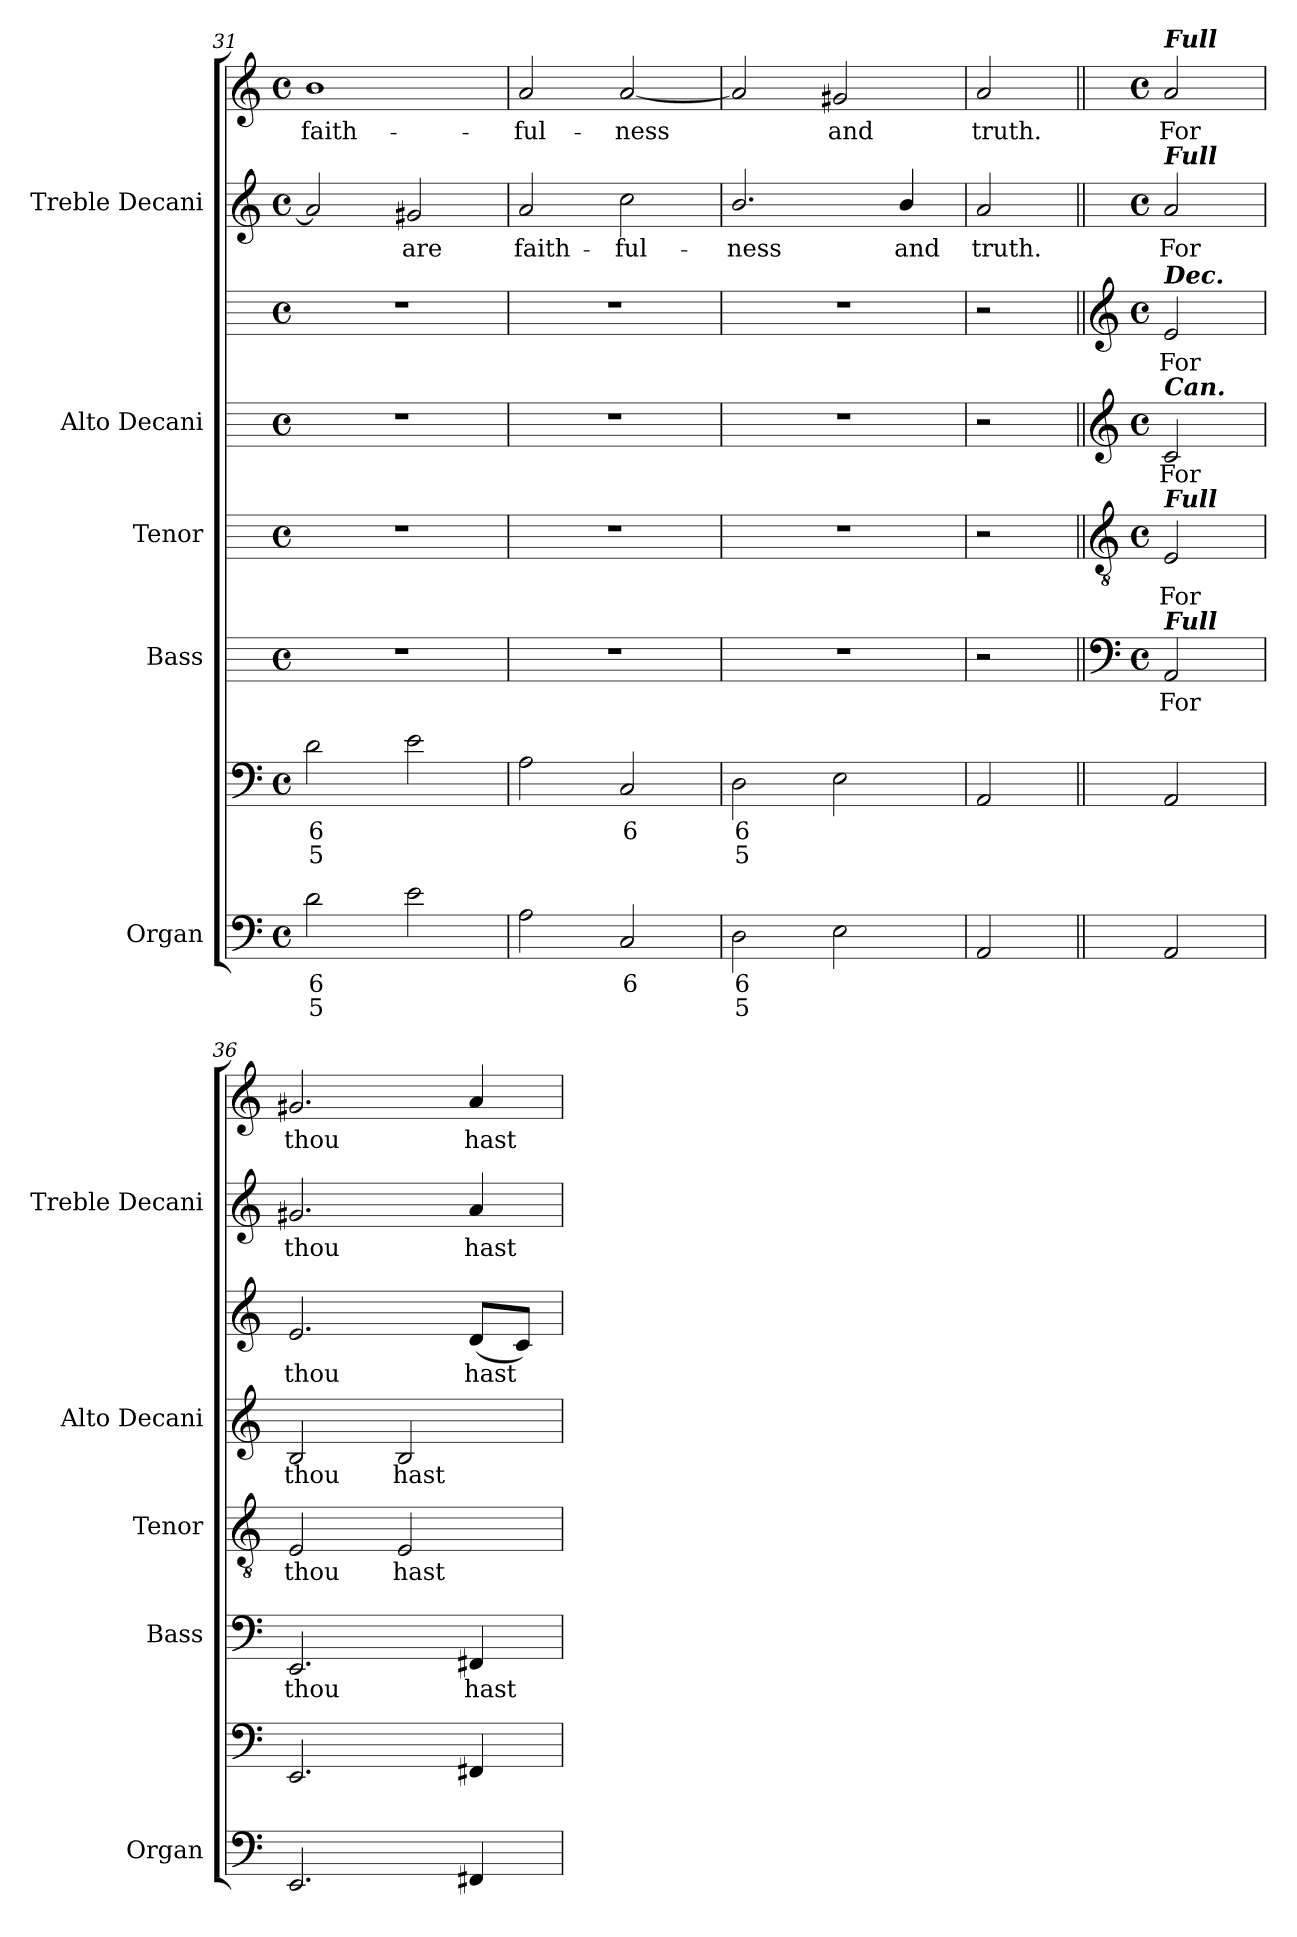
**kern	**text	**text	**kern	**text	**text	**kern	**text	**kern	**text	**kern	**text	**kern	**text	**kern	**text	**kern	**text
*part5	*part5	*part5	*part5	*part5	*part5	*part4	*part4	*part3	*part3	*part2	*part2	*part2	*part2	*part1	*part1	*part1	*part1
*staff8	*staff8	*staff8	*staff7	*staff7	*staff7	*staff6	*staff6	*staff5	*staff5	*staff4	*staff4	*staff3	*staff3	*staff2	*staff2	*staff1	*staff1
*I"Organ	*	*	*	*	*	*I"Bass	*	*I"Tenor	*	*I"Alto Decani	*	*	*	*I"Treble Decani	*	*	*
*I'Organ	*	*	*	*	*	*I'Bass	*	*I'Tenor	*	*I'Alto Decani	*	*	*	*I'Treble Decani	*	*	*
*clefF4	*	*	*clefF4	*	*	*	*	*	*	*	*	*	*	*clefG2	*	*clefG2	*
*k[]	*	*	*k[]	*	*	*	*	*	*	*	*	*	*	*k[]	*	*k[]	*
*C:	*	*	*C:	*	*	*	*	*	*	*	*	*	*	*C:	*	*C:	*
*M4/4	*	*	*M4/4	*	*	*M4/4	*	*M4/4	*	*M4/4	*	*M4/4	*	*M4/4	*	*M4/4	*
*met(c)	*	*	*met(c)	*	*	*met(c)	*	*met(c)	*	*met(c)	*	*met(c)	*	*met(c)	*	*met(c)	*
=31	=31	=31	=31	=31	=31	=31	=31	=31	=31	=31	=31	=31	=31	=31	=31	=31	=31
*^	*	*	*	*	*	*	*	*	*	*	*	*	*	*	*	*	*
!	!	!LO:LY:b	!LO:LY:b	!	!LO:LY:b	!LO:LY:b	!	!	!	!	!	!	!	!	!	!	!	!LO:LY:b
*	*	*	*	*^	*	*	*	*	*	*	*	*	*	*	*	*	*	*
1ryy	2d\	6	5	1ryy	2d\	6	5	1r	.	1r	.	1r	.	1r	.	2a]	.	1b	faith-
!	!	!	!	!	!	!	!	!	!	!	!	!	!	!	!	!	!LO:LY:b	!	!
.	2e\	.	.	.	2e\	.	.	.	.	.	.	.	.	.	.	2g#X	-are	.	.
=32	=32	=32	=32	=32	=32	=32	=32	=32	=32	=32	=32	=32	=32	=32	=32	=32	=32	=32	=32
!	!	!	!	!	!	!	!	!	!	!	!	!	!	!	!	!	!LO:LY:b	!	!LO:LY:b
1ryy	2A\	.	.	1ryy	2A\	.	.	1r	.	1r	.	1r	.	1r	.	2a	faith-	2a	ful-
!	!	!LO:LY:b	!	!	!	!LO:LY:b	!	!	!	!	!	!	!	!	!	!	!LO:LY:b	!	!LO:LY:b
.	2C/	6	.	.	2C/	6	.	.	.	.	.	.	.	.	.	2cc	-ful-	[2a	-ness
=33	=33	=33	=33	=33	=33	=33	=33	=33	=33	=33	=33	=33	=33	=33	=33	=33	=33	=33	=33
!	!	!LO:LY:b	!LO:LY:b	!	!	!LO:LY:b	!LO:LY:b	!	!	!	!	!	!	!	!	!	!LO:LY:b	!	!
1ryy	2D\	6	5	1ryy	2D\	6	5	1r	.	1r	.	1r	.	1r	.	2.b/	ness	2a]	.
!	!	!	!	!	!	!	!	!	!	!	!	!	!	!	!	!	!	!	!LO:LY:b
.	2E\	.	.	.	2E\	.	.	.	.	.	.	.	.	.	.	.	.	2g#X	-and
!	!	!	!	!	!	!	!	!	!	!	!	!	!	!	!	!	!LO:LY:b	!	!
.	.	.	.	.	.	.	.	.	.	.	.	.	.	.	.	4b/	and	.	.
=34	=34	=34	=34	=34	=34	=34	=34	=34	=34	=34	=34	=34	=34	=34	=34	=34	=34	=34	=34
!	!	!	!	!	!	!	!	!	!	!	!	!	!	!	!	!	!LO:LY:b	!	!LO:LY:b
2ryy	2AA/	.	.	2ryy	2AA/	.	.	2r	.	2r	.	2r	.	2r	.	2a	truth.	2a	truth.
*v	*v	*	*	*	*	*	*	*	*	*	*	*	*	*	*	*	*	*	*
*	*	*	*v	*v	*	*	*	*	*	*	*	*	*	*	*	*	*	*
!!LO:LB:g=z
=35||	=35||	=35||	=35||	=35||	=35||	=35||	=35||	=35||	=35||	=35||	=35||	=35||	=35||	=35||	=35||	=35||	=35||
*	*	*	*	*	*	*clefF4	*	*clefGv2	*	*clefG2	*	*clefG2	*	*	*	*	*
*	*	*	*	*	*	*k[]	*	*k[]	*	*k[]	*	*k[]	*	*k[]	*	*k[]	*
*	*	*	*	*	*	*C:	*	*C:	*	*C:	*	*C:	*	*C:	*	*C:	*
*	*	*	*	*	*	*M4/4	*	*M4/4	*	*M4/4	*	*M4/4	*	*M4/4	*	*M4/4	*
*	*	*	*	*	*	*met(c)	*	*met(c)	*	*met(c)	*	*met(c)	*	*met(c)	*	*met(c)	*
*^	*	*	*^	*	*	*	*	*	*	*	*	*	*	*	*	*	*
!	!	!	!	!	!	!	!	!	!	!	!	!	!	!	!	!	!	!LO:TX:a:Bi:t=Full	!
!	!	!	!	!	!	!	!	!	!	!	!	!	!	!	!	!LO:TX:a:Bi:t=Full	!	!	!
!	!	!	!	!	!	!	!	!	!	!	!	!	!	!LO:TX:a:Bi:t=Dec.	!	!	!	!	!
!	!	!	!	!	!	!	!	!	!	!	!	!LO:TX:a:Bi:t=Can.	!	!	!	!	!	!	!
!	!	!	!	!	!	!	!	!	!	!LO:TX:a:Bi:t=Full	!	!	!	!	!	!	!	!	!
!	!	!	!	!	!	!	!	!LO:TX:a:Bi:t=Full	!	!	!	!	!	!	!	!	!	!	!
!	!	!	!	!	!	!	!	!	!LO:LY:b	!	!LO:LY:b	!	!LO:LY:b	!	!LO:LY:b	!	!LO:LY:b	!	!LO:LY:b
*v	*v	*	*	*	*	*	*	*	*	*	*	*	*	*	*	*	*	*	*
*	*	*	*v	*v	*	*	*	*	*	*	*	*	*	*	*	*	*	*
2AA/	.	.	2AA/	.	.	2AA	For	2E	For	2c	For	2e	For	2a	For	2a	For
=36	=36	=36	=36	=36	=36	=36	=36	=36	=36	=36	=36	=36	=36	=36	=36	=36	=36
!	!	!	!	!	!	!	!LO:LY:b	!	!LO:LY:b	!	!LO:LY:b	!	!LO:LY:b	!	!LO:LY:b	!	!LO:LY:b
2.EE	.	.	2.EE	.	.	2.EE	thou	2E	thou	2B	thou	2.e	thou	2.g#X	thou	2.g#X	thou
!	!	!	!	!	!	!	!	!	!LO:LY:b	!	!LO:LY:b	!	!	!	!	!	!
.	.	.	.	.	.	.	.	2E	hast	2B	hast	.	.	.	.	.	.
!	!	!	!	!	!	!	!LO:LY:b	!	!	!	!	!	!LO:LY:b	!	!LO:LY:b	!	!LO:LY:b
4FF#X	.	.	4FF#X	.	.	4FF#X	hast	.	.	.	.	(<8dL	hast	4a	hast	4a	hast
.	.	.	.	.	.	.	.	.	.	.	.	8cJ)	.	.	.	.	.
=	=	=	=	=	=	=	=	=	=	=	=	=	=	=	=	=	=
*-	*-	*-	*-	*-	*-	*-	*-	*-	*-	*-	*-	*-	*-	*-	*-	*-	*-
